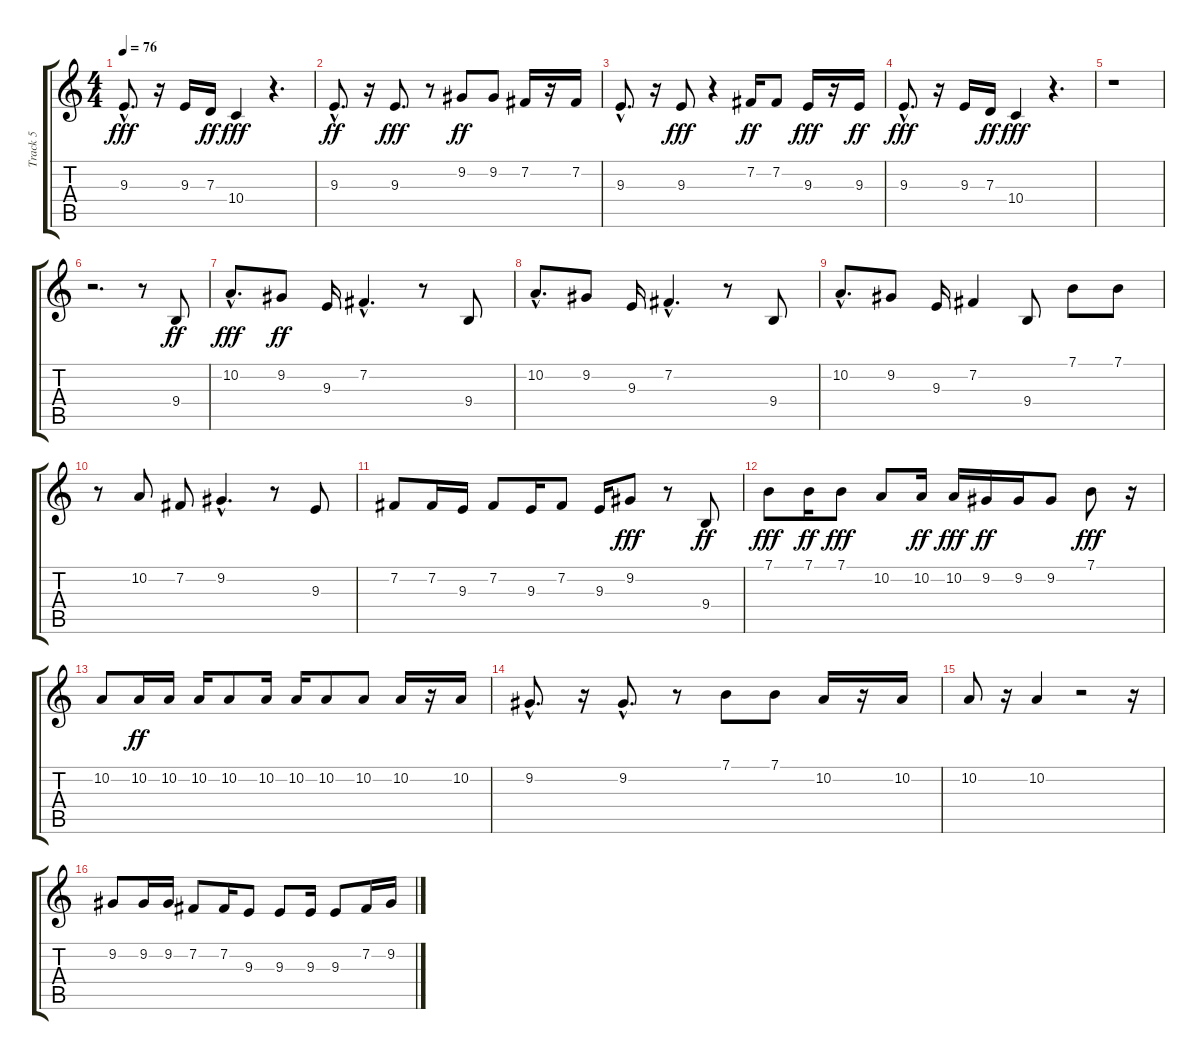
\track ("Track 5" "Track 5") {instrument drawbarorgan}
\staff {score tabs}
\tuning (E4 B3 G3 D3 A2 E2) {hide}
\ts (4 4)
\tempo 76
\clef g2
\ks c
9.3{hac}.8{d dy fff} r.16 9.3.16 7.3.16{dy ff} 10.4.4{dy fff} r.4{d} |
9.3{hac}.8{d dy ff} r.16 9.3.8{d dy fff} r.8 9.2.8{dy ff} 9.2.8 7.2.16 r.16 7.2.16 |
9.3{hac}.8{d} r.16 9.3.8{dy fff} r.4 7.2.16{dy ff} 7.2.8 9.3.16{dy fff} r.16 9.3.16{dy ff} |
9.3{hac}.8{d dy fff} r.16 9.3.16 7.3.16{dy ff} 10.4.4{dy fff} r.4{d} |
r.1 |
r.2{d} r.8 9.4.8{dy ff} |
10.2{hac}.8{d dy fff} 9.2.8{dy ff} 9.3.16 7.2{hac}.4{d} r.8 9.4.8 |
10.2{hac}.8{d} 9.2.8 9.3.16 7.2{hac}.4{d} r.8 9.4.8 |
10.2{hac}.8{d} 9.2.8 9.3.16 7.2.4 9.4.8 7.1.8 7.1.8 |
r.8 10.2.8 7.2.8 9.2{hac}.4{d} r.8 9.3.8 |
7.2.8 7.2.16 9.3.16 7.2.8 9.3.16 7.2.8 9.3.16 9.2.8{dy fff} r.8 9.4.8{dy ff} |
7.1.8{dy fff} 7.1.16{dy ff} 7.1.8{dy fff} 10.2.8 10.2.16{dy ff} 10.2.16{dy fff} 9.2.16{dy ff} 9.2.16 9.2.8 7.1.8{dy fff} r.16 |
10.2.8 10.2.16{dy ff} 10.2.16 10.2.16 10.2.8 10.2.16 10.2.16 10.2.8 10.2.8 10.2.16 r.16 10.2.16 |
9.2{hac}.8{d} r.16 9.2{hac}.8{d} r.8 7.1.8 7.1.8 10.2.16 r.16 10.2.16 |
10.2.8 r.16 10.2.4 r.2 r.16 |
9.2.8 9.2.16 9.2.16 7.2.8 7.2.16 9.3.8 9.3.8 9.3.16 9.3.8 7.2.16 9.2.16
